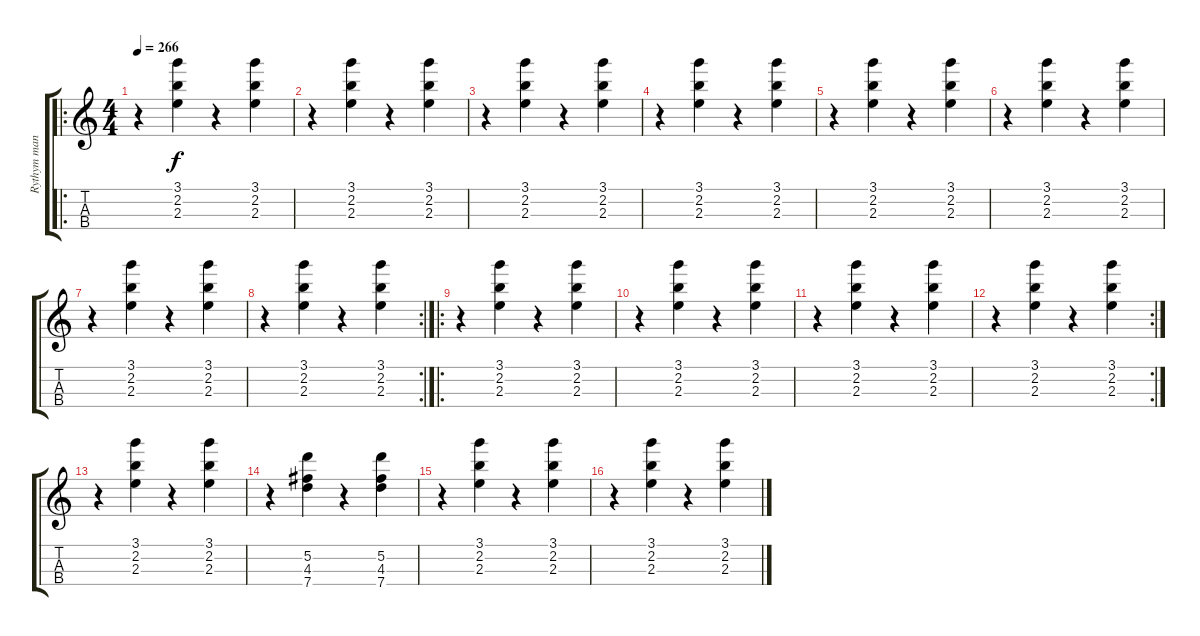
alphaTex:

\track ("Rythym mandolin" "Rythym man") {instrument banjo}
\staff {score tabs}
\tuning (E5 A4 D4 G3) {hide}
\displaytranspose 12
\ro
\ts (4 4)
\tempo 266
\clef g2
\ks c
r.4{dy f instrument banjo} (3.1 2.2 2.3).4 r.4 (3.1 2.2 2.3).4 |
r.4 (3.1 2.2 2.3).4 r.4 (3.1 2.2 2.3).4 |
r.4 (3.1 2.2 2.3).4 r.4 (3.1 2.2 2.3).4 |
r.4 (3.1 2.2 2.3).4 r.4 (3.1 2.2 2.3).4 |
r.4 (3.1 2.2 2.3).4 r.4 (3.1 2.2 2.3).4 |
r.4 (3.1 2.2 2.3).4 r.4 (3.1 2.2 2.3).4 |
r.4 (3.1 2.2 2.3).4 r.4 (3.1 2.2 2.3).4 |
\rc 2
r.4 (3.1 2.2 2.3).4 r.4 (3.1 2.2 2.3).4 |
\ro
r.4 (3.1 2.2 2.3).4 r.4 (3.1 2.2 2.3).4 |
r.4 (3.1 2.2 2.3).4 r.4 (3.1 2.2 2.3).4 |
r.4 (3.1 2.2 2.3).4 r.4 (3.1 2.2 2.3).4 |
\rc 2
r.4 (3.1 2.2 2.3).4 r.4 (3.1 2.2 2.3).4 |
r.4 (3.1 2.2 2.3).4 r.4 (3.1 2.2 2.3).4 |
r.4 (5.2 4.3 7.4).4 r.4 (5.2 4.3 7.4).4 |
r.4 (3.1 2.2 2.3).4 r.4 (3.1 2.2 2.3).4 |
r.4 (3.1 2.2 2.3).4 r.4 (3.1 2.2 2.3).4
